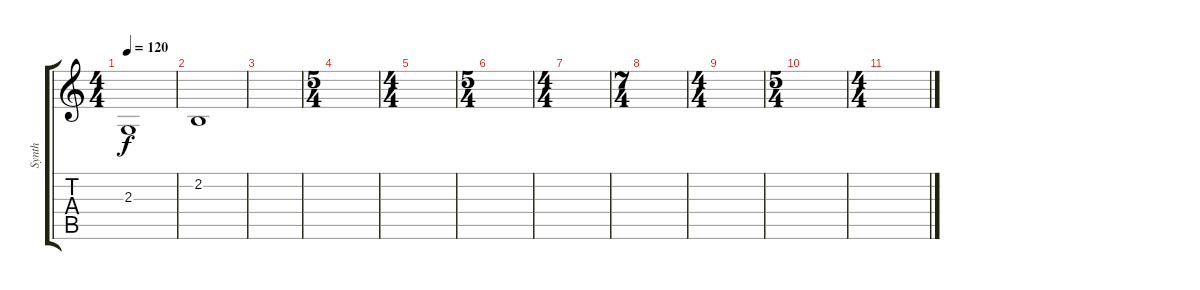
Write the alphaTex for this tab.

\track ("Synth" "Synth") {instrument violin}
\staff {score tabs}
\tuning (D4 A3 F3 C3 G2 D2) {hide}
\ts (4 4)
\tempo 120
\clef g2
\ks c
2.3.1{dy f} |
2.2.1 |
|
\ts (5 4)
|
\ts (4 4)
|
\ts (5 4)
|
\ts (4 4)
|
\ts (7 4)
|
\ts (4 4)
|
\ts (5 4)
|
\ts (4 4)
